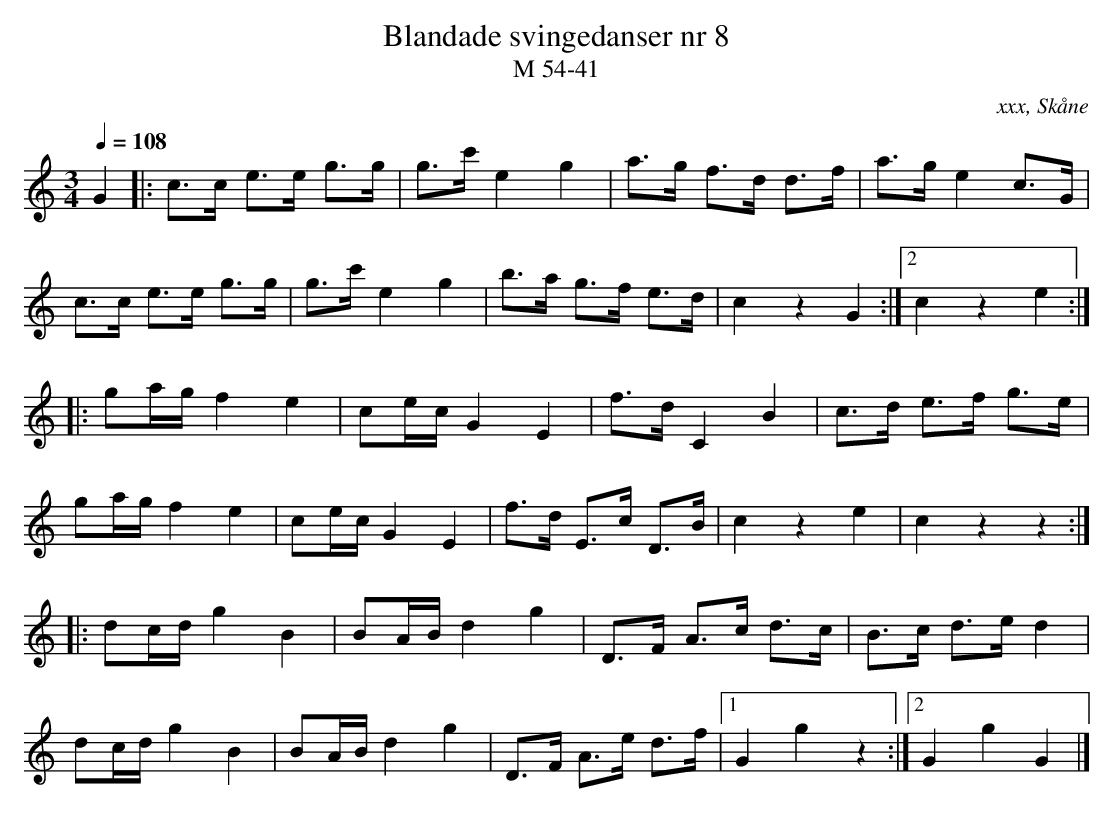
X:1
T:Blandade svingedanser nr 8
T:M 54-41
O:xxx, Skåne
M:3/4
L:1/8
Q:1/4=108
K:C
G2 |: c>c e>e g>g | g>c' e2 g2 | a>g f>d d>f | a>g e2 c>G |
c>c e>e g>g | g>c' e2 g2 | b>a g>f e>d | c2 z2 G2 :|2 c2 z2 e2 :|
|: ga/g/ f2 e2 | ce/c/G2 E2 | f>d C2 B2 | c>d e>f g>e |
ga/g/ f2 e2 | ce/c/G2 E2 | f>d E>c D>B | c2 z2 e2 | c2 z2 z2 :|
|: dc/d/ g2 B2 | BA/B/ d2 g2 | D>F A>c d>c | B>c d>e d2 |
dc/d/ g2 B2 | BA/B/ d2 g2 | D>F A>e d>f |1 G2 g2 z2 :|2 G2 g2 G2 |]
